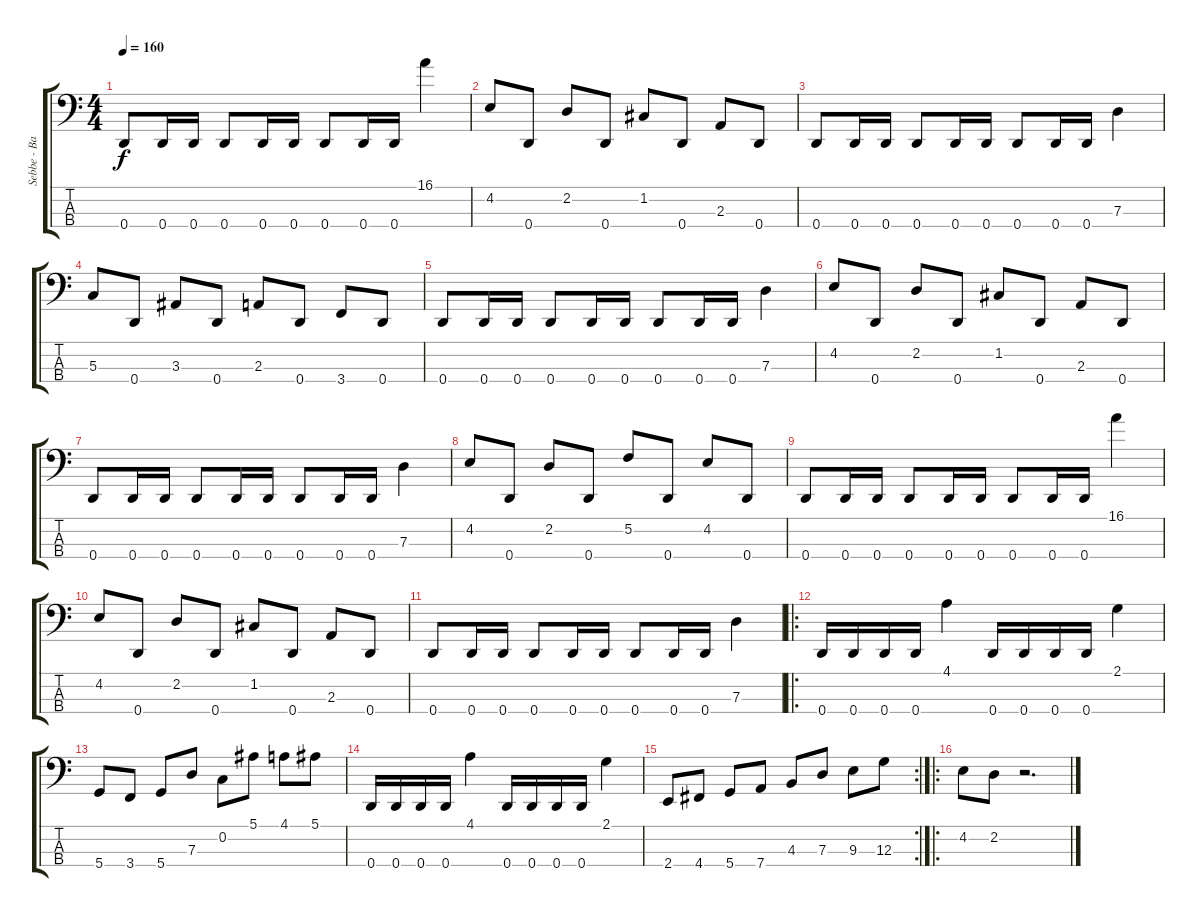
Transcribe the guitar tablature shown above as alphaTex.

\track ("Sebbe - Bass Guitar" "Sebbe - Ba") {instrument electricbassfinger}
\staff {score tabs}
\tuning (F2 C2 G1 D1) {hide}
\ts (4 4)
\tempo 160
\clef f4
\ks c
0.4.8{dy f} 0.4.16 0.4.16 0.4.8 0.4.16 0.4.16 0.4.8 0.4.16 0.4.16 16.1.4 |
4.2.8 0.4.8 2.2.8 0.4.8 1.2.8 0.4.8 2.3.8 0.4.8 |
0.4.8 0.4.16 0.4.16 0.4.8 0.4.16 0.4.16 0.4.8 0.4.16 0.4.16 7.3.4 |
5.3.8 0.4.8 3.3.8 0.4.8 2.3.8 0.4.8 3.4.8 0.4.8 |
0.4.8 0.4.16 0.4.16 0.4.8 0.4.16 0.4.16 0.4.8 0.4.16 0.4.16 7.3.4 |
4.2.8 0.4.8 2.2.8 0.4.8 1.2.8 0.4.8 2.3.8 0.4.8 |
0.4.8 0.4.16 0.4.16 0.4.8 0.4.16 0.4.16 0.4.8 0.4.16 0.4.16 7.3.4 |
4.2.8 0.4.8 2.2.8 0.4.8 5.2.8 0.4.8 4.2.8 0.4.8 |
0.4.8 0.4.16 0.4.16 0.4.8 0.4.16 0.4.16 0.4.8 0.4.16 0.4.16 16.1.4 |
4.2.8 0.4.8 2.2.8 0.4.8 1.2.8 0.4.8 2.3.8 0.4.8 |
0.4.8 0.4.16 0.4.16 0.4.8 0.4.16 0.4.16 0.4.8 0.4.16 0.4.16 7.3.4 |
\ro
0.4.16 0.4.16 0.4.16 0.4.16 4.1.4 0.4.16 0.4.16 0.4.16 0.4.16 2.1.4 |
5.4.8 3.4.8 5.4.8 7.3.8 0.2.8 5.1.8 4.1.8 5.1.8 |
0.4.16 0.4.16 0.4.16 0.4.16 4.1.4 0.4.16 0.4.16 0.4.16 0.4.16 2.1.4 |
\rc 2
2.4.8 4.4.8 5.4.8 7.4.8 4.3.8 7.3.8 9.3.8 12.3.8 |
\ro
4.2.8 2.2.8 r.2{d}
